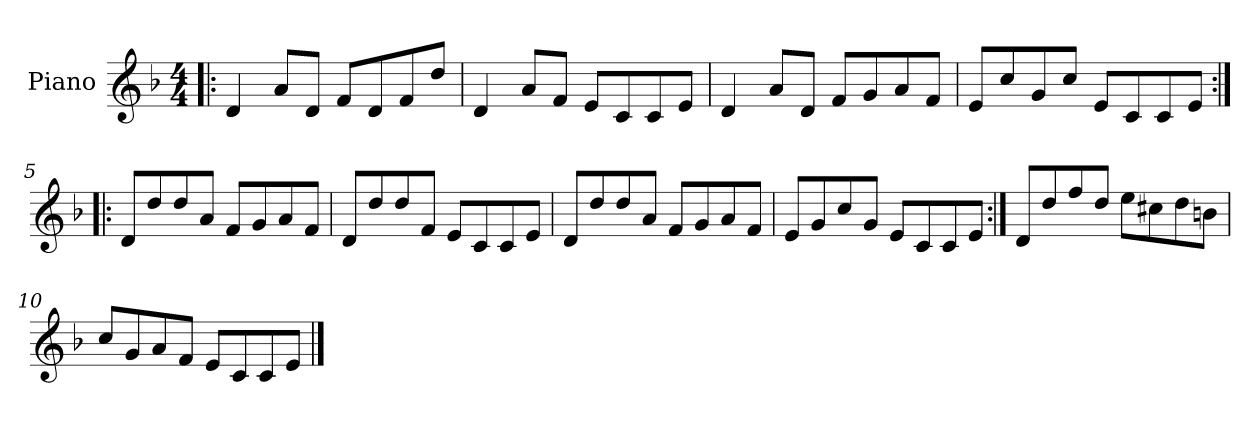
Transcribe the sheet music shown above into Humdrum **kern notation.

**kern
*part1
*staff1
*I"Piano
*I'Pno
*clefG2
*k[b-]
*d:
*M4/4
=1!|:
4d/
8a/L
8d/J
8f/L
8d/
8f/
8dd/J
=2
4d/
8a/L
8f/J
8e/L
8c/
8c/
8e/J
=3
4d/
8a/L
8d/J
8f/L
8g/
8a/
8f/J
=4
8e/L
8cc/
8g/
8cc/J
8e/L
8c/
8c/
8e/J
=5:|!|:
8d/L
8dd/
8dd/
8a/J
8f/L
8g/
8a/
8f/J
=6
8d/L
8dd/
8dd/
8f/J
8e/L
8c/
8c/
8e/J
=7
8d/L
8dd/
8dd/
8a/J
8f/L
8g/
8a/
8f/J
=8
8e/L
8g/
8cc/
8g/J
8e/L
8c/
8c/
8e/J
=9:|!
8d/L
8dd/
8ff/
8dd/J
8ee\L
8cc#X\
8dd\
8bn\J
=10
8cc/L
8g/
8a/
8f/J
8e/L
8c/
8c/
8e/J
==
*-
